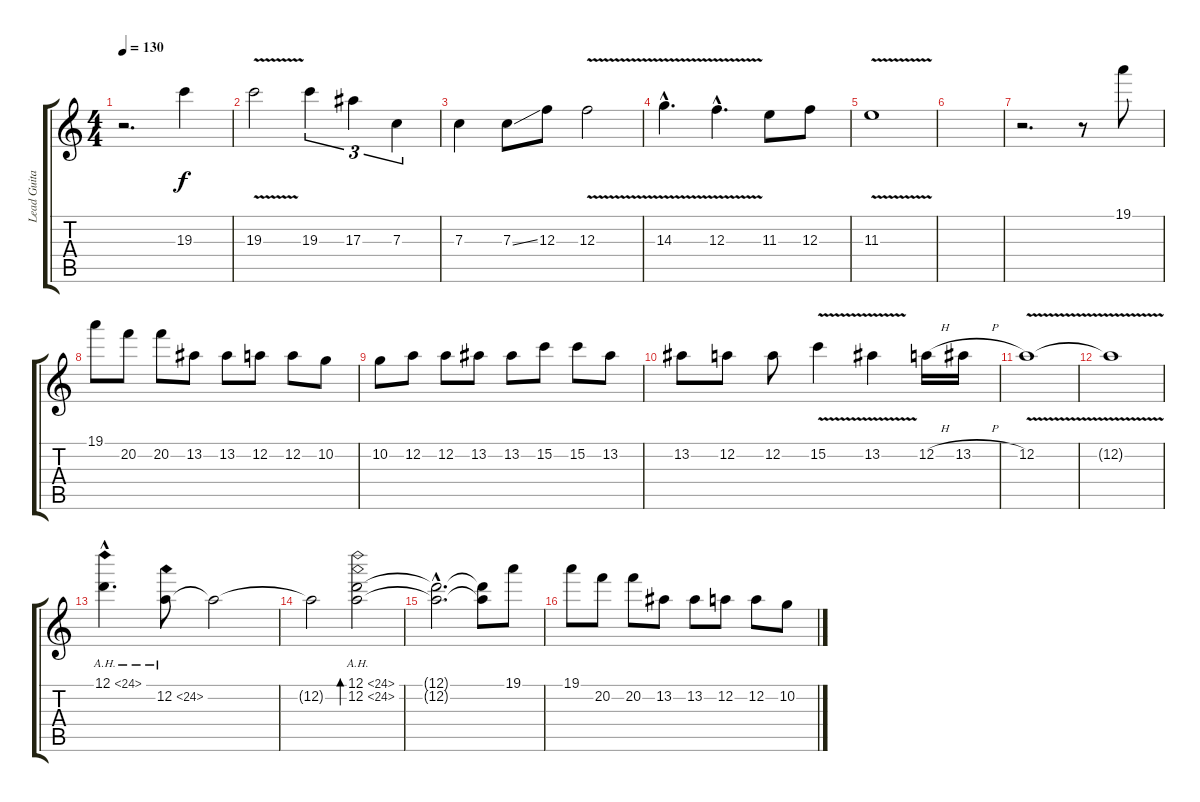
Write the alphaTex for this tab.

\track ("Lead Guitar" "Lead Guita") {instrument distortionguitar}
\staff {score tabs}
\tuning (D4 A3 F3 C3 G2 D2) {hide}
\ts (4 4)
\tempo 130
\clef g2
\ks c
r.2{d dy f} 19.3.4 |
19.3{v}.2 19.3.4{tu (3 2)} 17.3.4{tu (3 2)} 7.3.4{tu (3 2)} |
7.3.4 7.3{ss}.8 12.3.8 12.3{v}.2 |
14.3{v hac}.4{d} 12.3{v hac}.4{d} 11.3.8 12.3.8 |
11.3{v}.1 |
|
r.2{d} r.8 19.1.8 |
19.1.8 20.2.8 20.2.8 13.2.8 13.2.8 12.2.8 12.2.8 10.2.8 |
10.2.8 12.2.8 12.2.8 13.2.8 13.2.8 15.2.8 15.2.8 13.2.8 |
13.2.8 12.2.8 12.2.8 15.2{v}.4 13.2{v}.4 12.2{h}.16 13.2{h}.16 |
12.2{v}.1 |
12.2{t}.1 |
12.1{ah 12 hac}.4{d} 12.2{ah 12}.8 12.2{t}.2 |
12.2{t}.2 (12.1{ah 12} 12.2{ah 12}).2{bd 480} |
(12.1{hac t} 12.2{hac t}).2{d} (12.1{t} 12.2{t}).8 19.1.8 |
19.1.8 20.2.8 20.2.8 13.2.8 13.2.8 12.2.8 12.2.8 10.2.8
